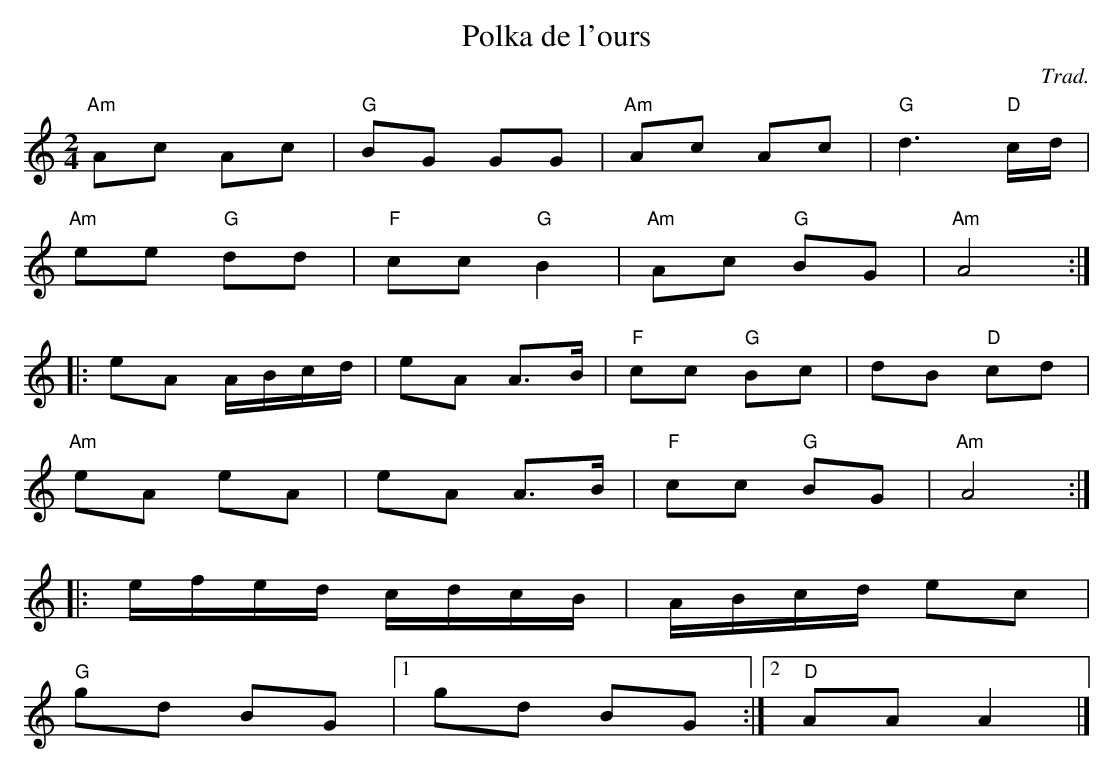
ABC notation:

X:1
T:Polka de l'ours
C:Trad.
M:2/4
L:1/8
K:C
"Am"Ac Ac | "G"BG GG | "Am"Ac Ac | "G"d3 "D"c/d/ |
"Am"ee "G"dd | "F"cc "G"B2 | "Am"Ac "G"BG | "Am"A4 ::
eA A/B/c/d/ | eA A>B | "F"cc "G"Bc | dB "D"cd |
"Am"eA eA | eA A>B | "F"cc "G"BG | "Am"A4 ::
e/f/e/d/ c/d/c/B/ | A/B/c/d/ ec |
"G"gd BG |1 gd BG :|2 "D"AA A2 |]
